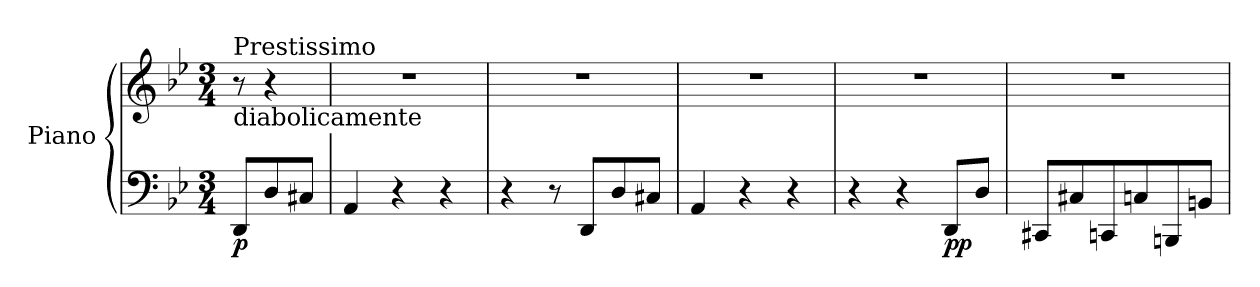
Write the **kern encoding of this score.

**kern	**kern	**dynam
*part1	*part1	*part1
*staff2	*staff1	*staff1/2
*I"Piano	*	*
*I'Pno	*	*
*clefF4	*clefG2	*
*k[b-e-]	*k[b-e-]	*
*B-:	*B-:	*
*M3/4	*M3/4	*
*MM396	*MM396	*
=	=	=
!	!LO:TX:a:t=Prestissimo	!
!	!LO:TX:b:t=diabolicamente	!
!	!	!LO:DY:b=2
8DD/L	8r	p
8D/	4r	.
8C#X/J	.	.
=1	=1	=1
4AA/	2.r	.
4r	.	.
4r	.	.
=2	=2	=2
4r	2.r	.
8r	.	.
8DD/L	.	.
8D/	.	.
8C#X/J	.	.
=3	=3	=3
4AA/	2.r	.
4r	.	.
4r	.	.
=4	=4	=4
4r	2.r	.
4r	.	.
!	!	!LO:DY:b=2
8DD/L	.	pp
8D/J	.	.
!!LO:LB:g=z
=5	=5	=5
8CC#X/L	2.r	.
8C#X/	.	.
8CCn/	.	.
8Cn/	.	.
8BBBn/	.	.
8BBn/J	.	.
=	=	=
*-	*-	*-
